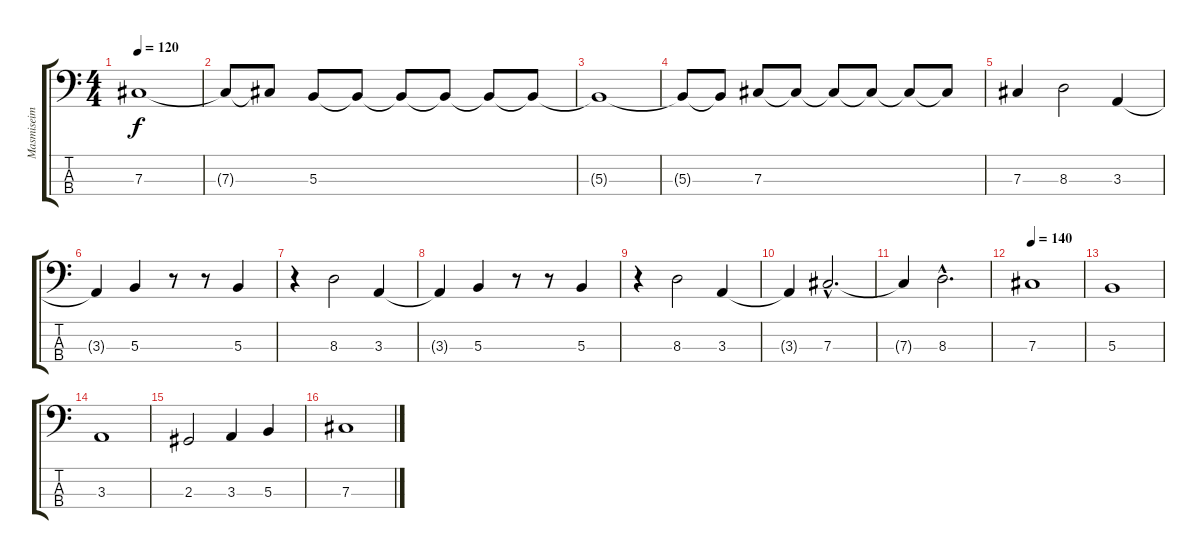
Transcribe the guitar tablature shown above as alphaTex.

\track ("Masmiseim" "Masmiseim") {instrument electricbassfinger}
\staff {score tabs}
\tuning (E2 B1 Gb1 Db1) {hide}
\ts (4 4)
\tempo 120
\clef f4
\ks c
7.3{t}.1{dy f} |
7.3{t}.8 7.3{t}.8 5.3.8 5.3{t}.8 5.3{t}.8 5.3{t}.8 5.3{t}.8 5.3{t}.8 |
5.3{t}.1 |
5.3{t}.8 5.3{t}.8 7.3.8 7.3{t}.8 7.3{t}.8 7.3{t}.8 7.3{t}.8 7.3{t}.8 |
7.3.4 8.3.2 3.3.4 |
3.3{t}.4 5.3.4 r.8 r.8 5.3.4 |
r.4 8.3.2 3.3.4 |
3.3{t}.4 5.3.4 r.8 r.8 5.3.4 |
r.4 8.3.2 3.3.4 |
3.3{t}.4 7.3{hac}.2{d} |
7.3{t}.4 8.3{hac}.2{d} |
\tempo 140
7.3.1 |
5.3.1 |
3.3.1 |
2.3.2 3.3.4 5.3.4 |
7.3.1
